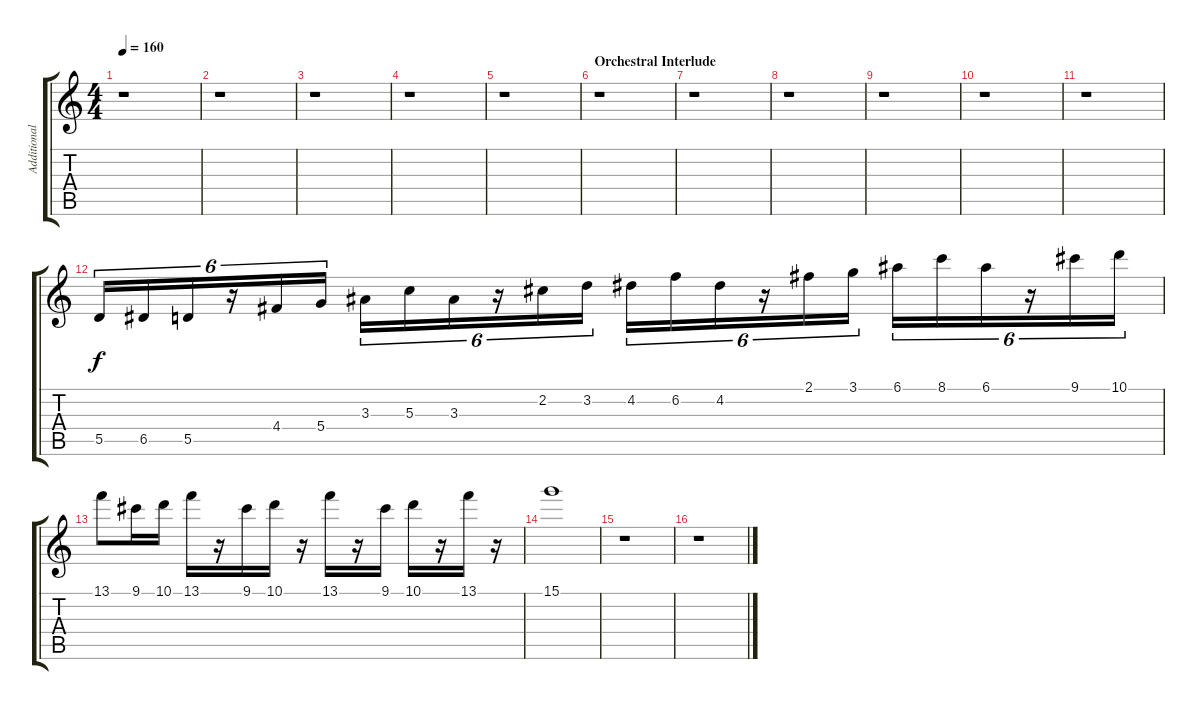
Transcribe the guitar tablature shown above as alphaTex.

\track ("Additional Percussion 1" "Additional") {instrument xylophone}
\staff {score tabs}
\tuning (E5 B4 G4 D4 A3 E3) {hide}
\ts (4 4)
\tempo 160
\clef g2
\ks c
r.1{dy f} |
r.1 |
r.1 |
r.1 |
r.1 |
\section ("" "Orchestral Interlude")
r.1 |
r.1 |
r.1 |
r.1 |
r.1 |
r.1 |
5.5.16{tu (6 4)} 6.5.16{tu (6 4)} 5.5.16{tu (6 4)} r.16{tu (6 4)} 4.4.16{tu (6 4)} 5.4.16{tu (6 4)} 3.3.16{tu (6 4)} 5.3.16{tu (6 4)} 3.3.16{tu (6 4)} r.16{tu (6 4)} 2.2.16{tu (6 4)} 3.2.16{tu (6 4)} 4.2.16{tu (6 4)} 6.2.16{tu (6 4)} 4.2.16{tu (6 4)} r.16{tu (6 4)} 2.1.16{tu (6 4)} 3.1.16{tu (6 4)} 6.1.16{tu (6 4)} 8.1.16{tu (6 4)} 6.1.16{tu (6 4)} r.16{tu (6 4)} 9.1.16{tu (6 4)} 10.1.16{tu (6 4)} |
13.1.8 9.1.16 10.1.16 13.1.16 r.16 9.1.16 10.1.16 r.16 13.1.16 r.16 9.1.16 10.1.16 r.16 13.1.16 r.16 |
15.1.1 |
r.1 |
r.1
